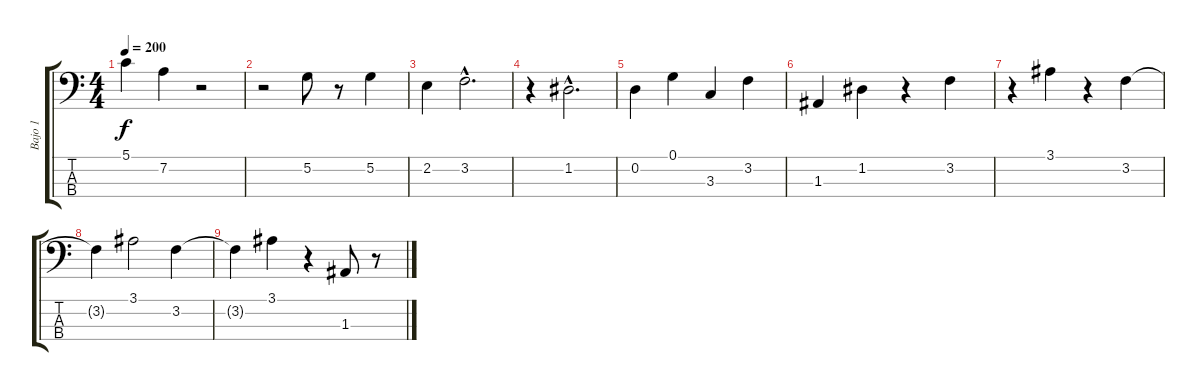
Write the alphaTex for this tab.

\track ("Bajo 1" "Bajo 1") {instrument electricbassfinger}
\staff {score tabs}
\tuning (G2 D2 A1 E1) {hide}
\ts (4 4)
\tempo 200
\clef f4
\ks c
5.1.4{dy f} 7.2.4 r.2 |
r.2 5.2.8 r.8 5.2.4 |
2.2.4 3.2{hac}.2{d} |
r.4 1.2{hac}.2{d} |
0.2.4 0.1.4 3.3.4 3.2.4 |
1.3.4 1.2.4 r.4 3.2.4 |
r.4 3.1.4 r.4 3.2.4 |
3.2{t}.4 3.1.2 3.2.4 |
3.2{t}.4 3.1.4 r.4 1.3.8 r.8
